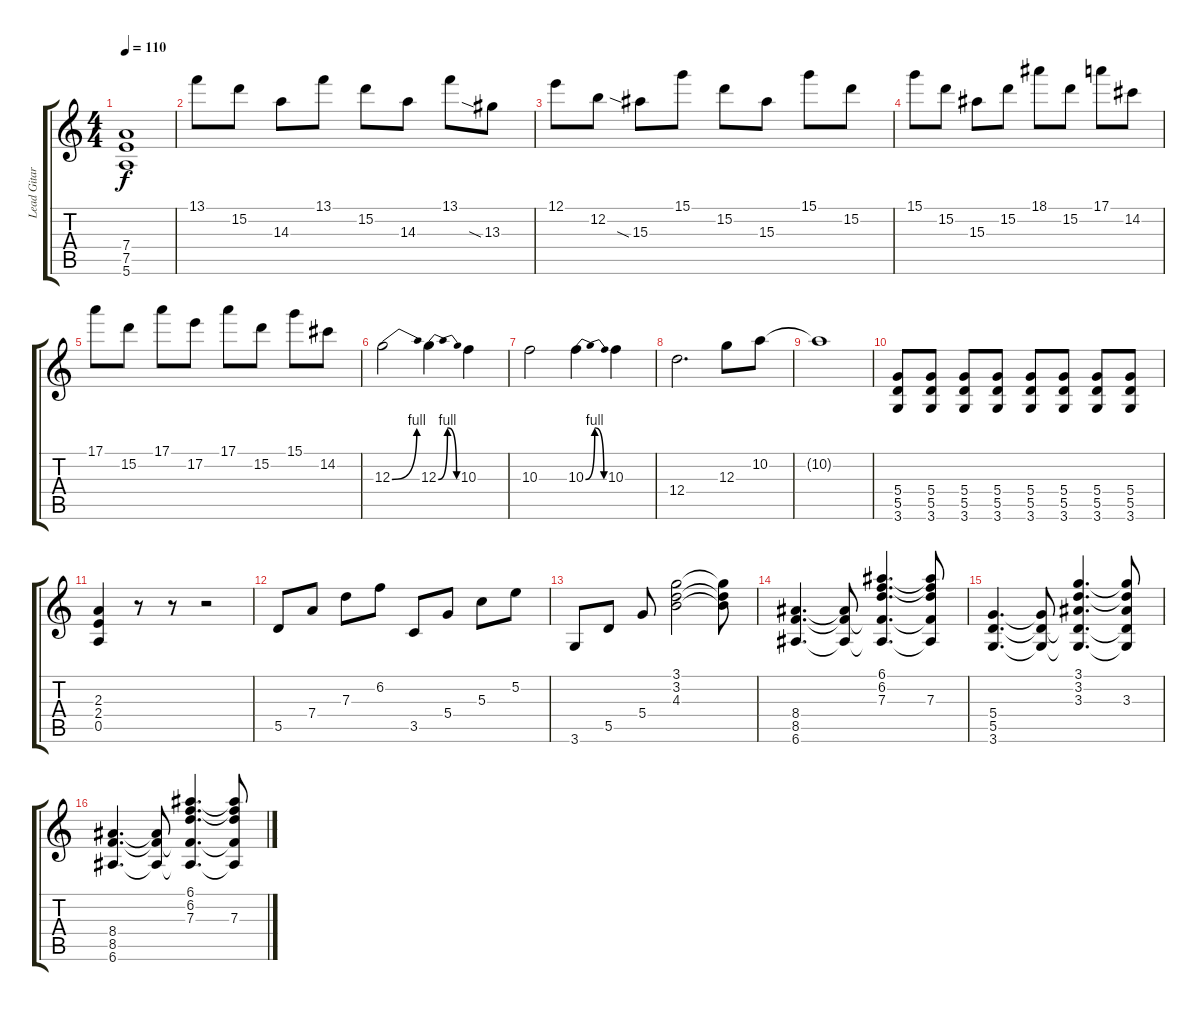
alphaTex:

\track ("Lead Gitar" "Lead Gitar") {instrument electricguitarclean}
\staff {score tabs}
\tuning (E4 B3 G3 D3 A2 E2) {hide}
\ts (4 4)
\tempo 110
\clef g2
\ks c
(7.4 7.5 5.6).1{dy f} |
13.1.8{instrument distortionguitar} 15.2.8 14.3.8 13.1.8 15.2.8 14.3.8 13.1.8 13.3{sia}.8 |
12.1.8 12.2.8 15.3{sia}.8 15.1.8 15.2.8 15.3.8 15.1.8 15.2.8 |
15.1.8 15.2.8 15.3.8 15.2.8 18.1.8 15.2.8 17.1.8 14.2.8 |
17.1.8 15.2.8 17.1.8 17.2.8 17.1.8 15.2.8 15.1.8 14.2.8 |
12.3{be (bend 0 0 60 4)}.2 12.3{be (bendrelease 0 0 30 4 30 4 60 0)}.4 10.3.4 |
10.3.2 10.3{be (bendrelease 0 0 15 4 15 4 60 0)}.4 10.3.4 |
12.4.2{d} 12.3.8 10.2.8 |
10.2{t}.1 |
(5.4 5.5 3.6).8 (5.4 5.5 3.6).8 (5.4 5.5 3.6).8 (5.4 5.5 3.6).8 (5.4 5.5 3.6).8 (5.4 5.5 3.6).8 (5.4 5.5 3.6).8 (5.4 5.5 3.6).8 |
(2.3 2.4 0.5).4 r.8 r.8 r.2 |
5.5.8 7.4.8 7.3.8 6.2.8 3.5.8 5.4.8 5.3.8 5.2.8 |
3.6.8 5.5.8 5.4.8 (3.1 3.2 4.3).2 (3.1{t} 3.2{t} 4.3{t}).8 |
(8.4 8.5 6.6).4{d} (8.4{t} 8.5{t} 6.6{t}).8 (6.1 6.2 7.3 8.5{t} 6.6{t}).4{d} (6.1{t} 6.2{t} 7.3 8.5{t} 6.6{t}).8 |
(5.4 5.5 3.6).4{d} (5.4{t} 5.5{t} 3.6{t}).8 (3.1 3.2 3.3 5.5{t} 3.6{t}).4{d} (3.1{t} 3.2{t} 3.3 5.5{t} 3.6{t}).8 |
(8.4 8.5 6.6).4{d} (8.4{t} 8.5{t} 6.6{t}).8 (6.1 6.2 7.3 8.5{t} 6.6{t}).4{d} (6.1{t} 6.2{t} 7.3 8.5{t} 6.6{t}).8
